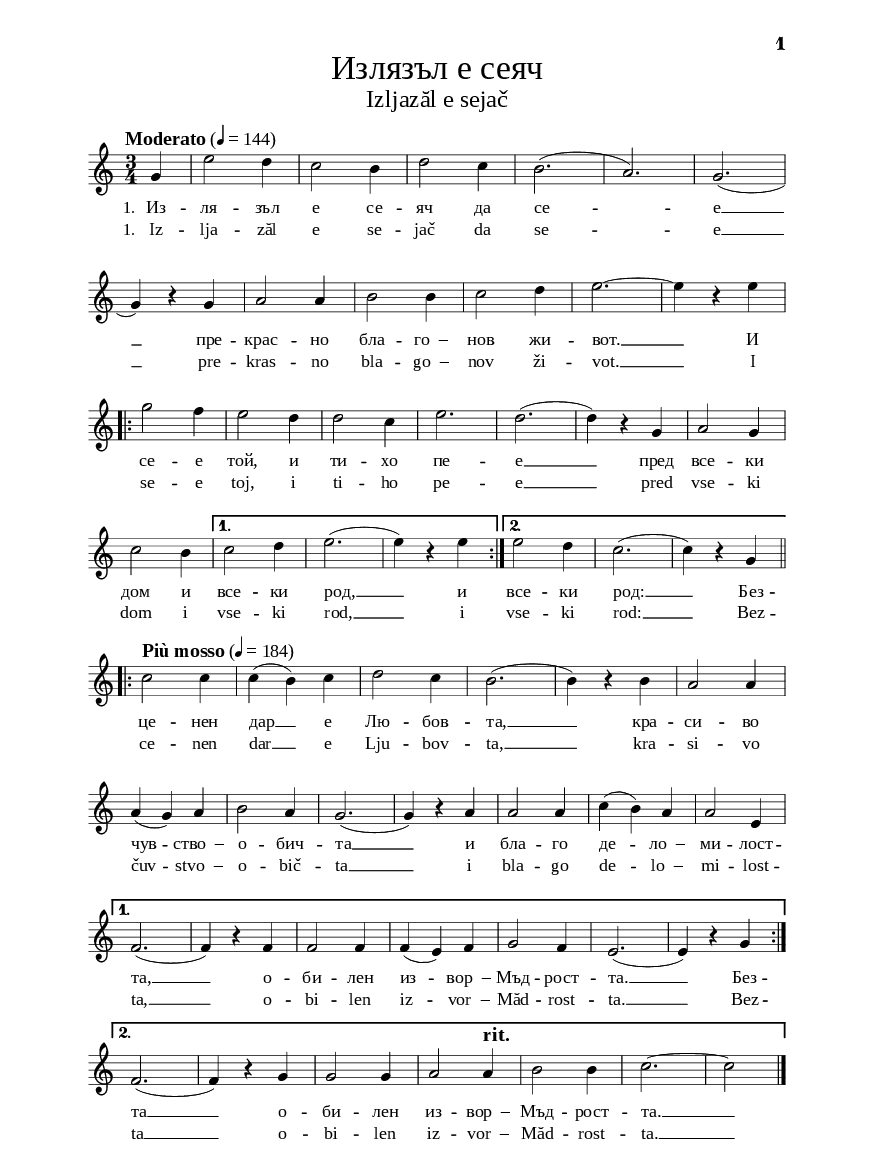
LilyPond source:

\version "2.24.4"

% include paper part and global functions
\include "include/globals.ily"



\bookpart {
  \label #'ref018
  \tocItem \markup "Излязъл е сеяч – Izljazăl e sejač"
  \paper {
    print-all-headers = ##t
    print-page-number = ##t
    print-first-page-number = ##t


    % put page numbers on the top and change the font style.
    oddHeaderMarkup = \markup
    \fill-line {
      ""
      \unless \on-first-page-of-part \fromproperty #'header:instrument
      \if \should-print-page-number \abs-fontsize #7 { \number \fromproperty #'page:page-number-string }
    }
    %% evenHeaderMarkup would inherit the value of
    %% oddHeaderMarkup if it were not defined here
    evenHeaderMarkup = \markup
    \fill-line {
      \if \should-print-page-number \abs-fontsize #7 { \number \fromproperty #'page:page-number-string }
      \unless \on-first-page-of-part \fromproperty #'header:instrument
      ""
    }

    oddFooterMarkup = \markup ""

    evenFooterMarkup = ""
    left-margin = 1.5\cm
    right-margin = 1.5\cm
    top-margin = 1\cm
    bottom-margin = 1.2\cm
    ragged-bottom = ##t % do not spread the staves to fill the whole vertical space
    top-markup-spacing.basic-distance = 0\mm % margin between page number and system for the first page
    top-system-spacing.basic-distance = 10\mm % margin between page number and system for the other pages

    % change distance between staves
    system-system-spacing =
    #'((basic-distance . 19)
       (minimum-distance . 6)
       (padding . 2)
       (stretchability . 12))
  }

  \header {
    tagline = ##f
  }

  \score {
    \include "include/score-layout.ily"

    \new Voice \absolute  {
      \clef treble
      \key c \major
      \time 3/4
      \tempoFunc "Moderato" 4 "144"

      \partial 4 g'4| e''2 d''4| c''2 b'4|d''2 c''4| b'2. (|a'2.) g'2. (| \break

      g'4 ) r4 g'4 | a'2 a'4 | b'2 b'4 | c''2 d''4 | e''2.~ e''4 r4 e'' | \break

      \repeat volta 2 {
        g''2 f''4 | e''2 d''4 | d''2 c''4 | e''2.| d''2. ( |d''4) r4 g'4| a'2 g'4| \break

        c''2 b'4 |
      }
      \alternative {
        {  c''2 d''4| e''2. (| e''4 ) r4  e''4| }
        { e''2 d''4 | c''2. (| c''4 )  r4 g'4  |  \break }
      }

      \repeat volta 2 {
        \tempoFunc "Più mosso" 4 "184"
        \bar ".|:-||" c''2 c''4 | c''4 ( b'4 ) c''4 | d''2 c''4 | b'2. (| b'4 ) r4 b'4 | a'2 a'4 | \break
        a'4 ( g'4 ) a'4 | b'2 a'4 | g'2. ( | g'4 ) r4 a'4 | a'2 a'4 | c''4 ( b'4) a'4 | a'2 e'4 |  \break
      }
      \alternative {
        {  f'2. (|  f'4 )  r4 f'4 | f'2 f'4 | f'4 ( e'4 ) f'4 | g'2 f'4 |e'2. (| e'4 ) r4 g'4   \break }
        {
          f'2. (|  f'4 ) r4 g'4 | g'2 g'4 | a'2
          a'4 ^\markup \huge \raise #1.5 \bold "rit." | b'2 b'4 | c''2. ~ | c''2  \bar "|." \pageBreak
        }
      }
    }

    \addlyrics {
      \set stanza = "1. " Из -- ля -- зъл е се -- яч да се -- е __
      пре -- крас -- но бла -- "го  –" нов жи -- вот. __ И
      се -- е той, и ти -- хо пе -- е __ пред все -- ки
      дом и все -- ки род, __  и все -- ки род: __ Без --
      це -- нен дар __ е Лю -- бов -- та, __ кра --  си -- во
      чув -- "ство  –" о -- бич -- та __  и бла -- го де -- "ло  –" ми -- лост --
      та, __  о -- би -- лен из -- "вор  –" Мъд -- рост -- та. __ Без --
      та  __  о -- би -- лен из -- "вор  –" Мъд -- рост -- та. __
    }

    \addlyrics {
      \set stanza = "1. " Iz -- lja -- zăl e se -- jač da se -- e __
      pre -- kras -- no bla -- "go  –" nov ži -- vot. __ I
      se -- e toj, i ti -- ho pe -- e __ pred vse -- ki
      dom i vse -- ki rod, __  i vse -- ki rod: __ Bez --
      ce -- nen dar __ e Lju -- bov -- ta, __ kra --  si -- vo
      čuv -- "stvo  –" o -- bič -- ta __  i bla -- go de -- "lo  –" mi -- lost --
      ta, __  o -- bi -- len iz -- "vor  –" Măd -- rost -- ta. __ Bez --
      ta  __  o -- bi -- len iz -- "vor  –" Măd -- rost -- ta. __
    }


    \header {
      title = \titleFunc "Излязъл е сеяч" "Izljazăl e sejač"
    }

    \midi{}

  } % score

  \markup \abs-fontsize #11 \override #`(baseline-skip . ,bgCoupletBaselineSkip) {
    \fill-line {
      \hspace #0.1
      \column {

        %BULGARIAN TEXT

      }
      \hspace #0.1
      % adds horizontal spacing between columns
      \column {
        % adds vertical spacing between verses

        %LATIN TEXT

      }\hspace #0.1
    }
  }

  \markup \vspace #2

  % include foreign translation(s) of the song
  \version "2.24.3"

\markup \fill-line { \fontsize #deTitleFontSize "Der Sämann ist hinausgegangen" }
\markup \null
\markup \null
\markup \abs-fontsize #10 {
  \hspace #15
  \override #`(baseline-skip . ,deCoupletBaselineSkip)
  \column {
    \line { 1. Der Sämann ist hinausgegangen, }
    \line {   "   " um das wunderbare Gute zu säen: das neue Leben!}

    \line {   "   " Und er sät und singt leise }
    \line {   "   " vor jedem Haus und jeder Familie: }
    \vspace #0.5
    \line { "   " \italic { Refrain:}  }

  \line {   "   " Eine unschätzbare Gabe ist die Liebe [Ljubovta], }
    \line {  "   "ein schönes Gefühl die Liebe [običta], }
    \line {   "   " und ein gutes Werk die Barmherzigkeit, }
    \line {   "   " eine üppige Quelle die Weisheit. }
     \vspace #0.5
    \line { 2. Und wer dies hört, }
    \line {   "   "erschauert vor dieser guten, lieblichen Melodie; }
    \line {   "   " und erstrahlt und aufersteht }
    \line {   "   " und segnet diese Saat.}
 
     \vspace #0.5
     \line { "   " \italic { Refrain } ... }
   \vspace #0.5
    \line { 3. Die Liebe [Ljubov] ergießt sich in den Kosmos, }
    \line {   "   " vor Liebe [običta] strahlt jedes Wesen, }
    \line {   "   " das Leben quillt über in das Leben; }
    \line {   "   " hier gibt es nicht mehr Jung noch Alt. }
 \vspace #0.5
    \line { "   " \italic { Refrain } ... }


  }

}


} % bookpart
